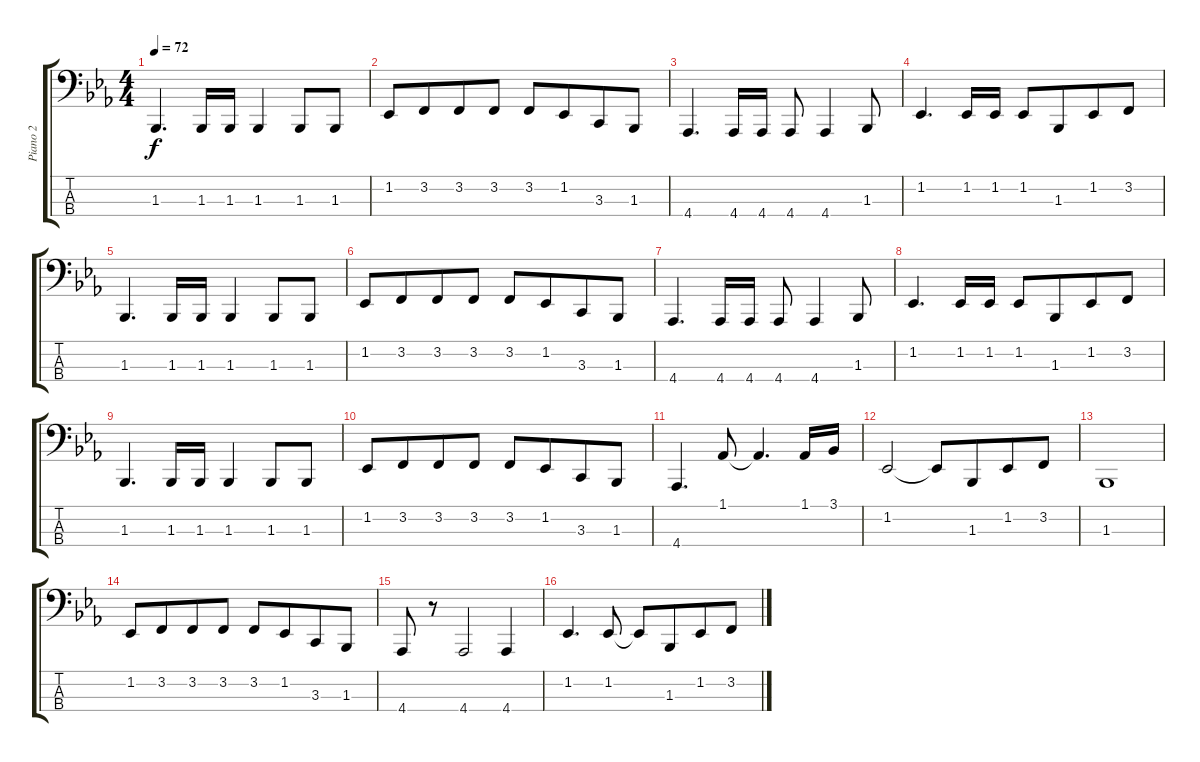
\track ("Piano 2" "Piano 2") {instrument acousticgrandpiano}
\staff {score tabs}
\tuning (G2 D2 A1 E1) {hide}
\ts (4 4)
\tempo 72
\clef f4
\ks eb
1.3.4{d dy f} 1.3.16 1.3.16 1.3.4 1.3.8 1.3.8 |
1.2.8 3.2.8{beam merge} 3.2.8 3.2.8 3.2.8 1.2.8{beam merge} 3.3.8 1.3.8 |
4.4.4{d} 4.4.16 4.4.16 4.4.8 4.4.4 1.3.8 |
1.2.4{d} 1.2.16 1.2.16 1.2.8 1.3.8{beam merge} 1.2.8 3.2.8 |
1.3.4{d} 1.3.16 1.3.16 1.3.4 1.3.8 1.3.8 |
1.2.8 3.2.8{beam merge} 3.2.8 3.2.8 3.2.8 1.2.8{beam merge} 3.3.8 1.3.8 |
4.4.4{d} 4.4.16 4.4.16 4.4.8 4.4.4 1.3.8 |
1.2.4{d} 1.2.16 1.2.16 1.2.8 1.3.8{beam merge} 1.2.8 3.2.8 |
1.3.4{d} 1.3.16 1.3.16 1.3.4 1.3.8 1.3.8 |
1.2.8 3.2.8{beam merge} 3.2.8 3.2.8 3.2.8 1.2.8{beam merge} 3.3.8 1.3.8 |
4.4.4{d} 1.1.8 1.1{t}.4{d} 1.1.16 3.1.16 |
1.2.2 1.2{t}.8 1.3.8{beam merge} 1.2.8 3.2.8 |
1.3.1 |
1.2.8 3.2.8{beam merge} 3.2.8 3.2.8 3.2.8 1.2.8{beam merge} 3.3.8 1.3.8 |
4.4.8 r.8 4.4.2 4.4.4 |
1.2.4{d} 1.2.8 1.2{t}.8 1.3.8{beam merge} 1.2.8 3.2.8
